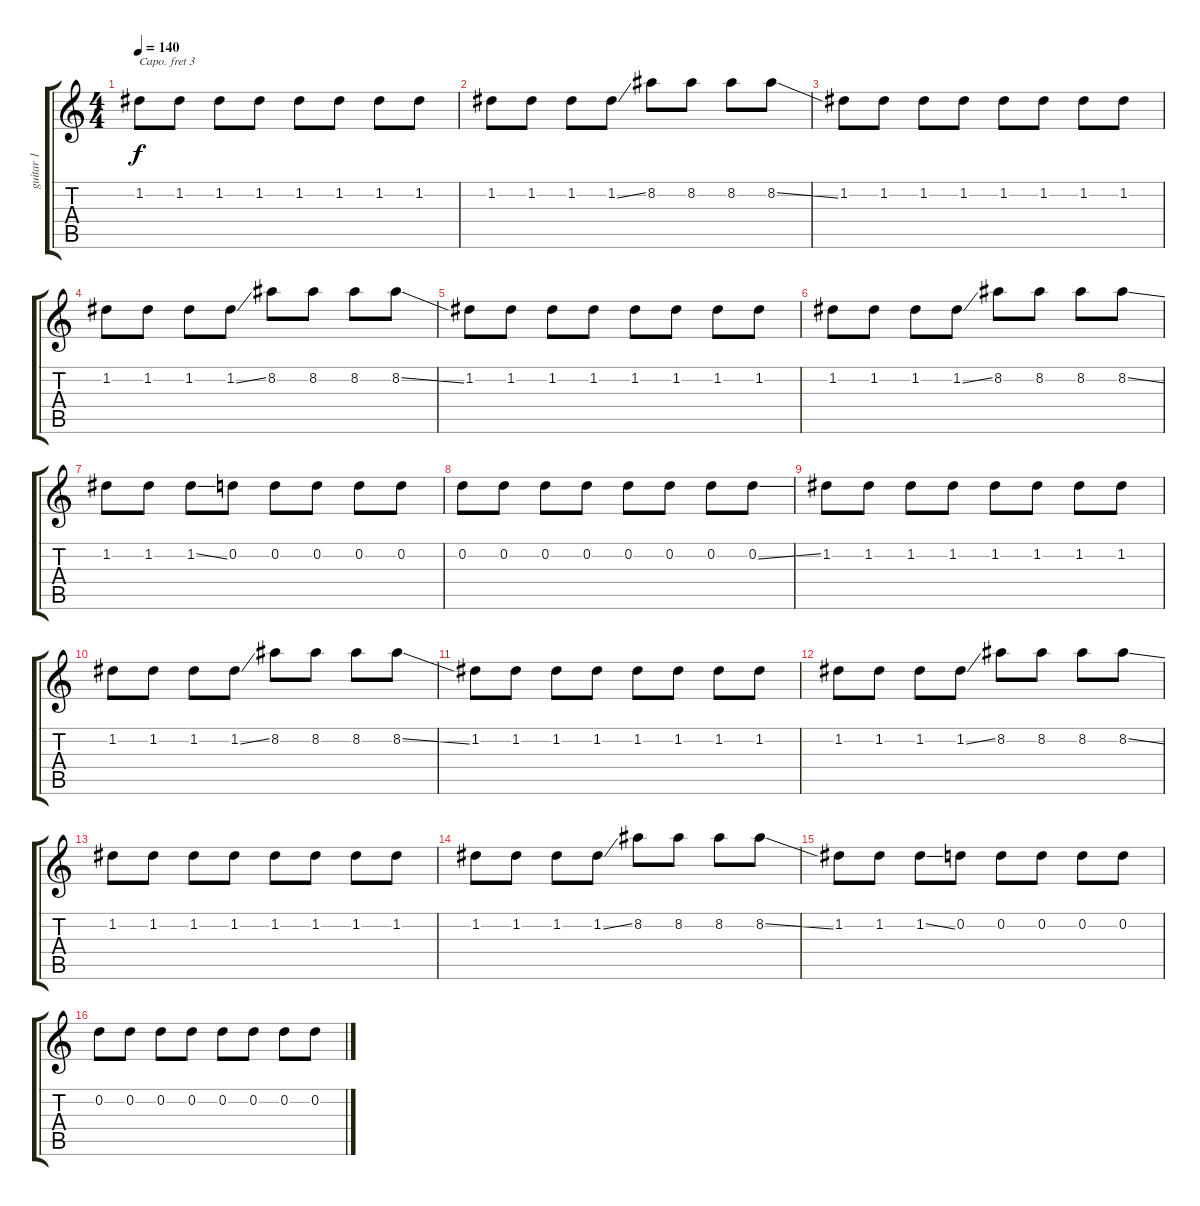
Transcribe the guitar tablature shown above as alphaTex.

\track ("guitar 1" "guitar 1") {instrument acousticguitarnylon}
\staff {score tabs}
\capo 3
\tuning (E4 B3 G3 D3 A2 E2) {hide}
\ts (4 4)
\tempo 140
\clef g2
\ks c
1.2.8{dy f} 1.2.8 1.2.8 1.2.8 1.2.8 1.2.8 1.2.8 1.2.8 |
1.2.8 1.2.8 1.2.8 1.2{ss}.8 8.2.8 8.2.8 8.2.8 8.2{ss}.8 |
1.2.8 1.2.8 1.2.8 1.2.8 1.2.8 1.2.8 1.2.8 1.2.8 |
1.2.8 1.2.8 1.2.8 1.2{ss}.8 8.2.8 8.2.8 8.2.8 8.2{ss}.8 |
1.2.8 1.2.8 1.2.8 1.2.8 1.2.8 1.2.8 1.2.8 1.2.8 |
1.2.8 1.2.8 1.2.8 1.2{ss}.8 8.2.8 8.2.8 8.2.8 8.2{ss}.8 |
1.2.8 1.2.8 1.2{ss}.8 0.2.8 0.2.8 0.2.8 0.2.8 0.2.8 |
0.2.8 0.2.8 0.2.8 0.2.8 0.2.8 0.2.8 0.2.8 0.2{ss}.8 |
1.2.8 1.2.8 1.2.8 1.2.8 1.2.8 1.2.8 1.2.8 1.2.8 |
1.2.8 1.2.8 1.2.8 1.2{ss}.8 8.2.8 8.2.8 8.2.8 8.2{ss}.8 |
1.2.8 1.2.8 1.2.8 1.2.8 1.2.8 1.2.8 1.2.8 1.2.8 |
1.2.8 1.2.8 1.2.8 1.2{ss}.8 8.2.8 8.2.8 8.2.8 8.2{ss}.8 |
1.2.8 1.2.8 1.2.8 1.2.8 1.2.8 1.2.8 1.2.8 1.2.8 |
1.2.8 1.2.8 1.2.8 1.2{ss}.8 8.2.8 8.2.8 8.2.8 8.2{ss}.8 |
1.2.8 1.2.8 1.2{ss}.8 0.2.8 0.2.8 0.2.8 0.2.8 0.2.8 |
0.2.8 0.2.8 0.2.8 0.2.8 0.2.8 0.2.8 0.2.8 0.2{ss}.8
